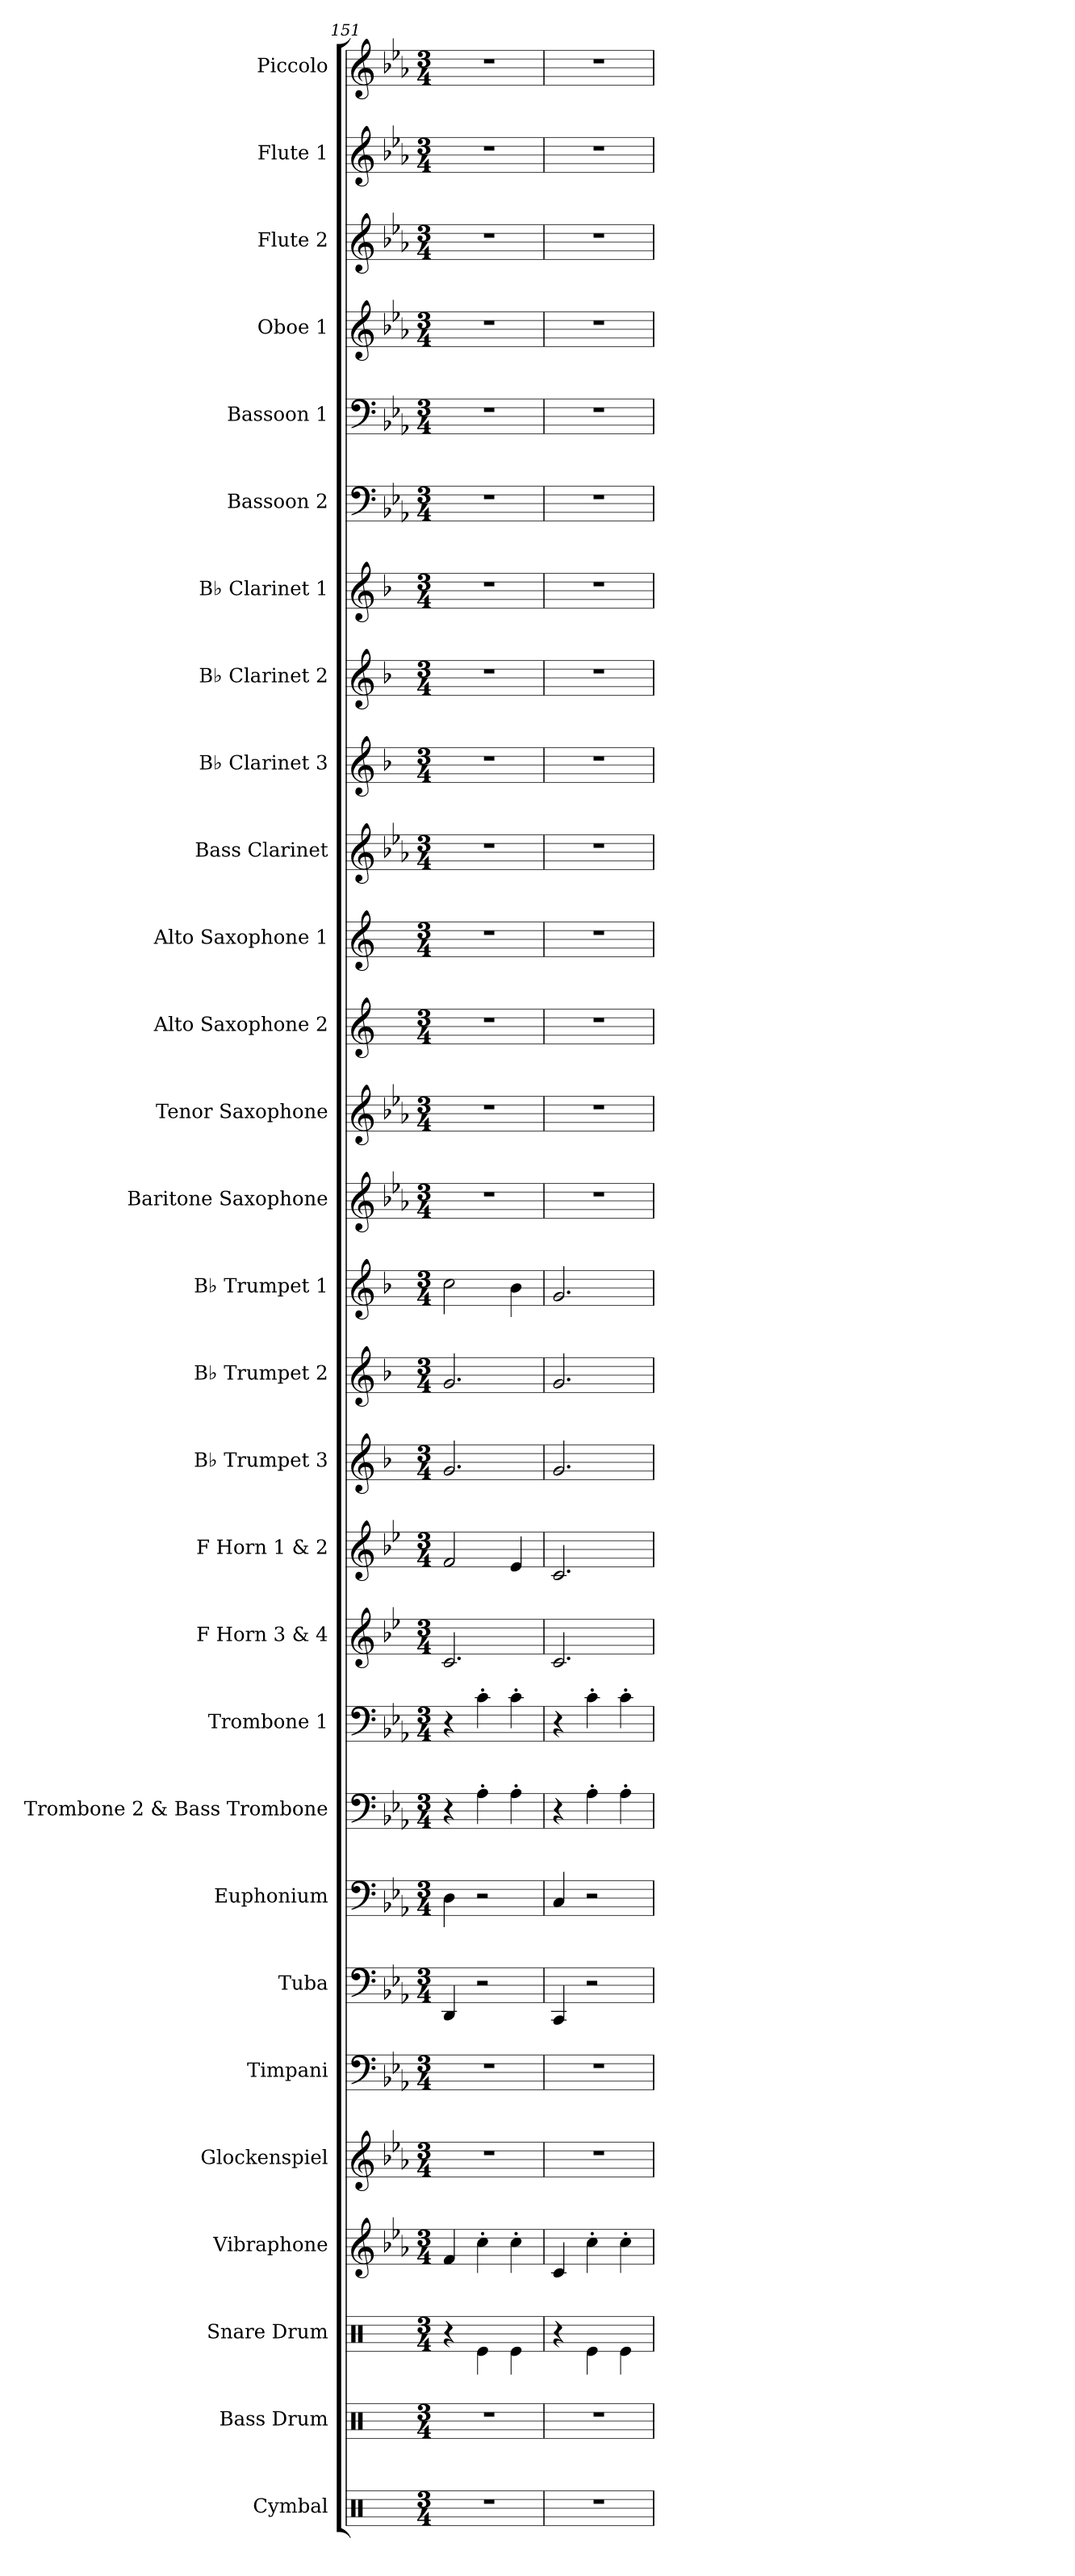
**kern	**kern	**kern	**kern	**kern	**kern	**kern	**kern	**kern	**kern	**kern	**kern	**kern	**kern	**kern	**kern	**kern	**kern	**kern	**kern	**kern	**kern	**kern	**kern	**kern	**kern	**kern	**kern	**kern
*part29	*part28	*part27	*part26	*part25	*part24	*part23	*part22	*part21	*part20	*part19	*part18	*part17	*part16	*part15	*part14	*part13	*part12	*part11	*part10	*part9	*part8	*part7	*part6	*part5	*part4	*part3	*part2	*part1
*staff29	*staff28	*staff27	*staff26	*staff25	*staff24	*staff23	*staff22	*staff21	*staff20	*staff19	*staff18	*staff17	*staff16	*staff15	*staff14	*staff13	*staff12	*staff11	*staff10	*staff9	*staff8	*staff7	*staff6	*staff5	*staff4	*staff3	*staff2	*staff1
*I"Cymbal	*I"Bass Drum	*I"Snare Drum	*I"Vibraphone	*I"Glockenspiel	*I"Timpani	*I"Tuba	*I"Euphonium	*I"Trombone 2 &amp; Bass Trombone	*I"Trombone 1	*I"F Horn 3 &amp; 4	*I"F Horn 1 &amp; 2	*I"B♭ Trumpet 3	*I"B♭ Trumpet 2	*I"B♭ Trumpet 1	*I"Baritone Saxophone	*I"Tenor Saxophone	*I"Alto Saxophone 2	*I"Alto Saxophone 1	*I"Bass Clarinet	*I"B♭ Clarinet 3	*I"B♭ Clarinet 2	*I"B♭ Clarinet 1	*I"Bassoon 2	*I"Bassoon 1	*I"Oboe 1	*I"Flute 2	*I"Flute 1	*I"Piccolo
*I'Cym.	*I'B. Dr.	*I'Sn. Dr.	*I'Vib.	*I'Glk.	*I'Timp.	*I'Tba.	*I'Euph.	*I'Tbn. 2 B. Tbn.	*I'Tbn. 1	*I'F Hn. 3 4	*I'F Hn. 1 2	*I'B♭ Tpt. 3	*I'B♭ Tpt. 2	*I'B♭ Tpt. 1	*I'Bar. Sax.	*I'T. Sax.	*I'A. Sax. 2	*I'A. Sax. 1	*I'B. Cl.	*I'B♭ Cl. 3	*I'B♭ Cl. 2	*I'B♭ Cl. 1	*I'Bsn. 2	*I'Bsn. 1	*I'Ob. 1	*I'Fl. 2	*I'Fl. 1	*I'Picc.
*clefX	*clefX	*clefX	*clefG2	*clefG2	*clefF4	*clefF4	*clefF4	*clefF4	*clefF4	*clefG2	*clefG2	*clefG2	*clefG2	*clefG2	*clefG2	*clefG2	*clefG2	*clefG2	*clefG2	*clefG2	*clefG2	*clefG2	*clefF4	*clefF4	*clefG2	*clefG2	*clefG2	*clefG2
*	*	*	*	*ITrd-14c-24	*	*	*	*	*	*ITrd4c7	*ITrd4c7	*ITrd1c2	*ITrd1c2	*ITrd1c2	*ITrd12c21	*ITrd8c14	*ITrd5c9	*ITrd5c9	*ITrd8c14	*ITrd1c2	*ITrd1c2	*ITrd1c2	*	*	*	*	*	*ITrd-7c-12
*k[]	*k[]	*k[]	*k[b-e-a-]	*k[b-e-a-]	*k[b-e-a-]	*k[b-e-a-]	*k[b-e-a-]	*k[b-e-a-]	*k[b-e-a-]	*k[b-e-a-]	*k[b-e-a-]	*k[b-e-a-]	*k[b-e-a-]	*k[b-e-a-]	*k[b-e-a-]	*k[b-e-a-]	*k[b-e-a-]	*k[b-e-a-]	*k[b-e-a-]	*k[b-e-a-]	*k[b-e-a-]	*k[b-e-a-]	*k[b-e-a-]	*k[b-e-a-]	*k[b-e-a-]	*k[b-e-a-]	*k[b-e-a-]	*k[b-e-a-]
*M3/4	*M3/4	*M3/4	*M3/4	*M3/4	*M3/4	*M3/4	*M3/4	*M3/4	*M3/4	*M3/4	*M3/4	*M3/4	*M3/4	*M3/4	*M3/4	*M3/4	*M3/4	*M3/4	*M3/4	*M3/4	*M3/4	*M3/4	*M3/4	*M3/4	*M3/4	*M3/4	*M3/4	*M3/4
=151	=151	=151	=151	=151	=151	=151	=151	=151	=151	=151	=151	=151	=151	=151	=151	=151	=151	=151	=151	=151	=151	=151	=151	=151	=151	=151	=151	=151
2.r	2.r	4r	4f/	2.r	2.r	4DD/	4D\	4r	4r	2.F/	2B-/	2.f/	2.f/	2b-\	2.r	2.r	2.r	2.r	2.r	2.r	2.r	2.r	2.r	2.r	2.r	2.r	2.r	2.r
.	.	4Re\	4cc'\	.	.	2r	2r	4A-'\	4c'\	.	.	.	.	.	.	.	.	.	.	.	.	.	.	.	.	.	.	.
.	.	4Re\	4cc'\	.	.	.	.	4A-'\	4c'\	.	4A-/	.	.	4a-\	.	.	.	.	.	.	.	.	.	.	.	.	.	.
!!LO:PB:g=z
=152	=152	=152	=152	=152	=152	=152	=152	=152	=152	=152	=152	=152	=152	=152	=152	=152	=152	=152	=152	=152	=152	=152	=152	=152	=152	=152	=152	=152
2.r	2.r	4r	4c/	2.r	2.r	4CC/	4C/	4r	4r	2.F/	2.F/	2.f/	2.f/	2.f/	2.r	2.r	2.r	2.r	2.r	2.r	2.r	2.r	2.r	2.r	2.r	2.r	2.r	2.r
.	.	4Re\	4cc'\	.	.	2r	2r	4A-'\	4c'\	.	.	.	.	.	.	.	.	.	.	.	.	.	.	.	.	.	.	.
.	.	4Re\	4cc'\	.	.	.	.	4A-'\	4c'\	.	.	.	.	.	.	.	.	.	.	.	.	.	.	.	.	.	.	.
=	=	=	=	=	=	=	=	=	=	=	=	=	=	=	=	=	=	=	=	=	=	=	=	=	=	=	=	=
*-	*-	*-	*-	*-	*-	*-	*-	*-	*-	*-	*-	*-	*-	*-	*-	*-	*-	*-	*-	*-	*-	*-	*-	*-	*-	*-	*-	*-
